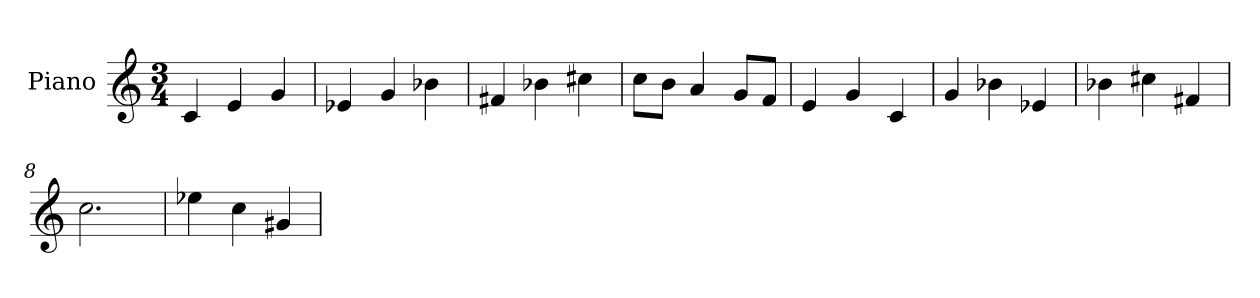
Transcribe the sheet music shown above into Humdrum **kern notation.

**kern
*part1
*staff1
*I"Piano
*I'Pno.
*clefG2
*k[]
*M3/4
*MM120
=1
4c/
4e/
4g/
=2
4e-X/
4g/
4b-X\
=3
4f#X/
4b-X\
4cc#X\
=4
8cc\L
8b\J
4a/
8g/L
8f/J
=5
4e/
4g/
4c/
=6
4g/
4b-X\
4e-X/
=7
4b-X\
4cc#X\
4f#X/
=8
2.cc\
=9
4ee-X\
4cc\
4g#X/
=
*-
